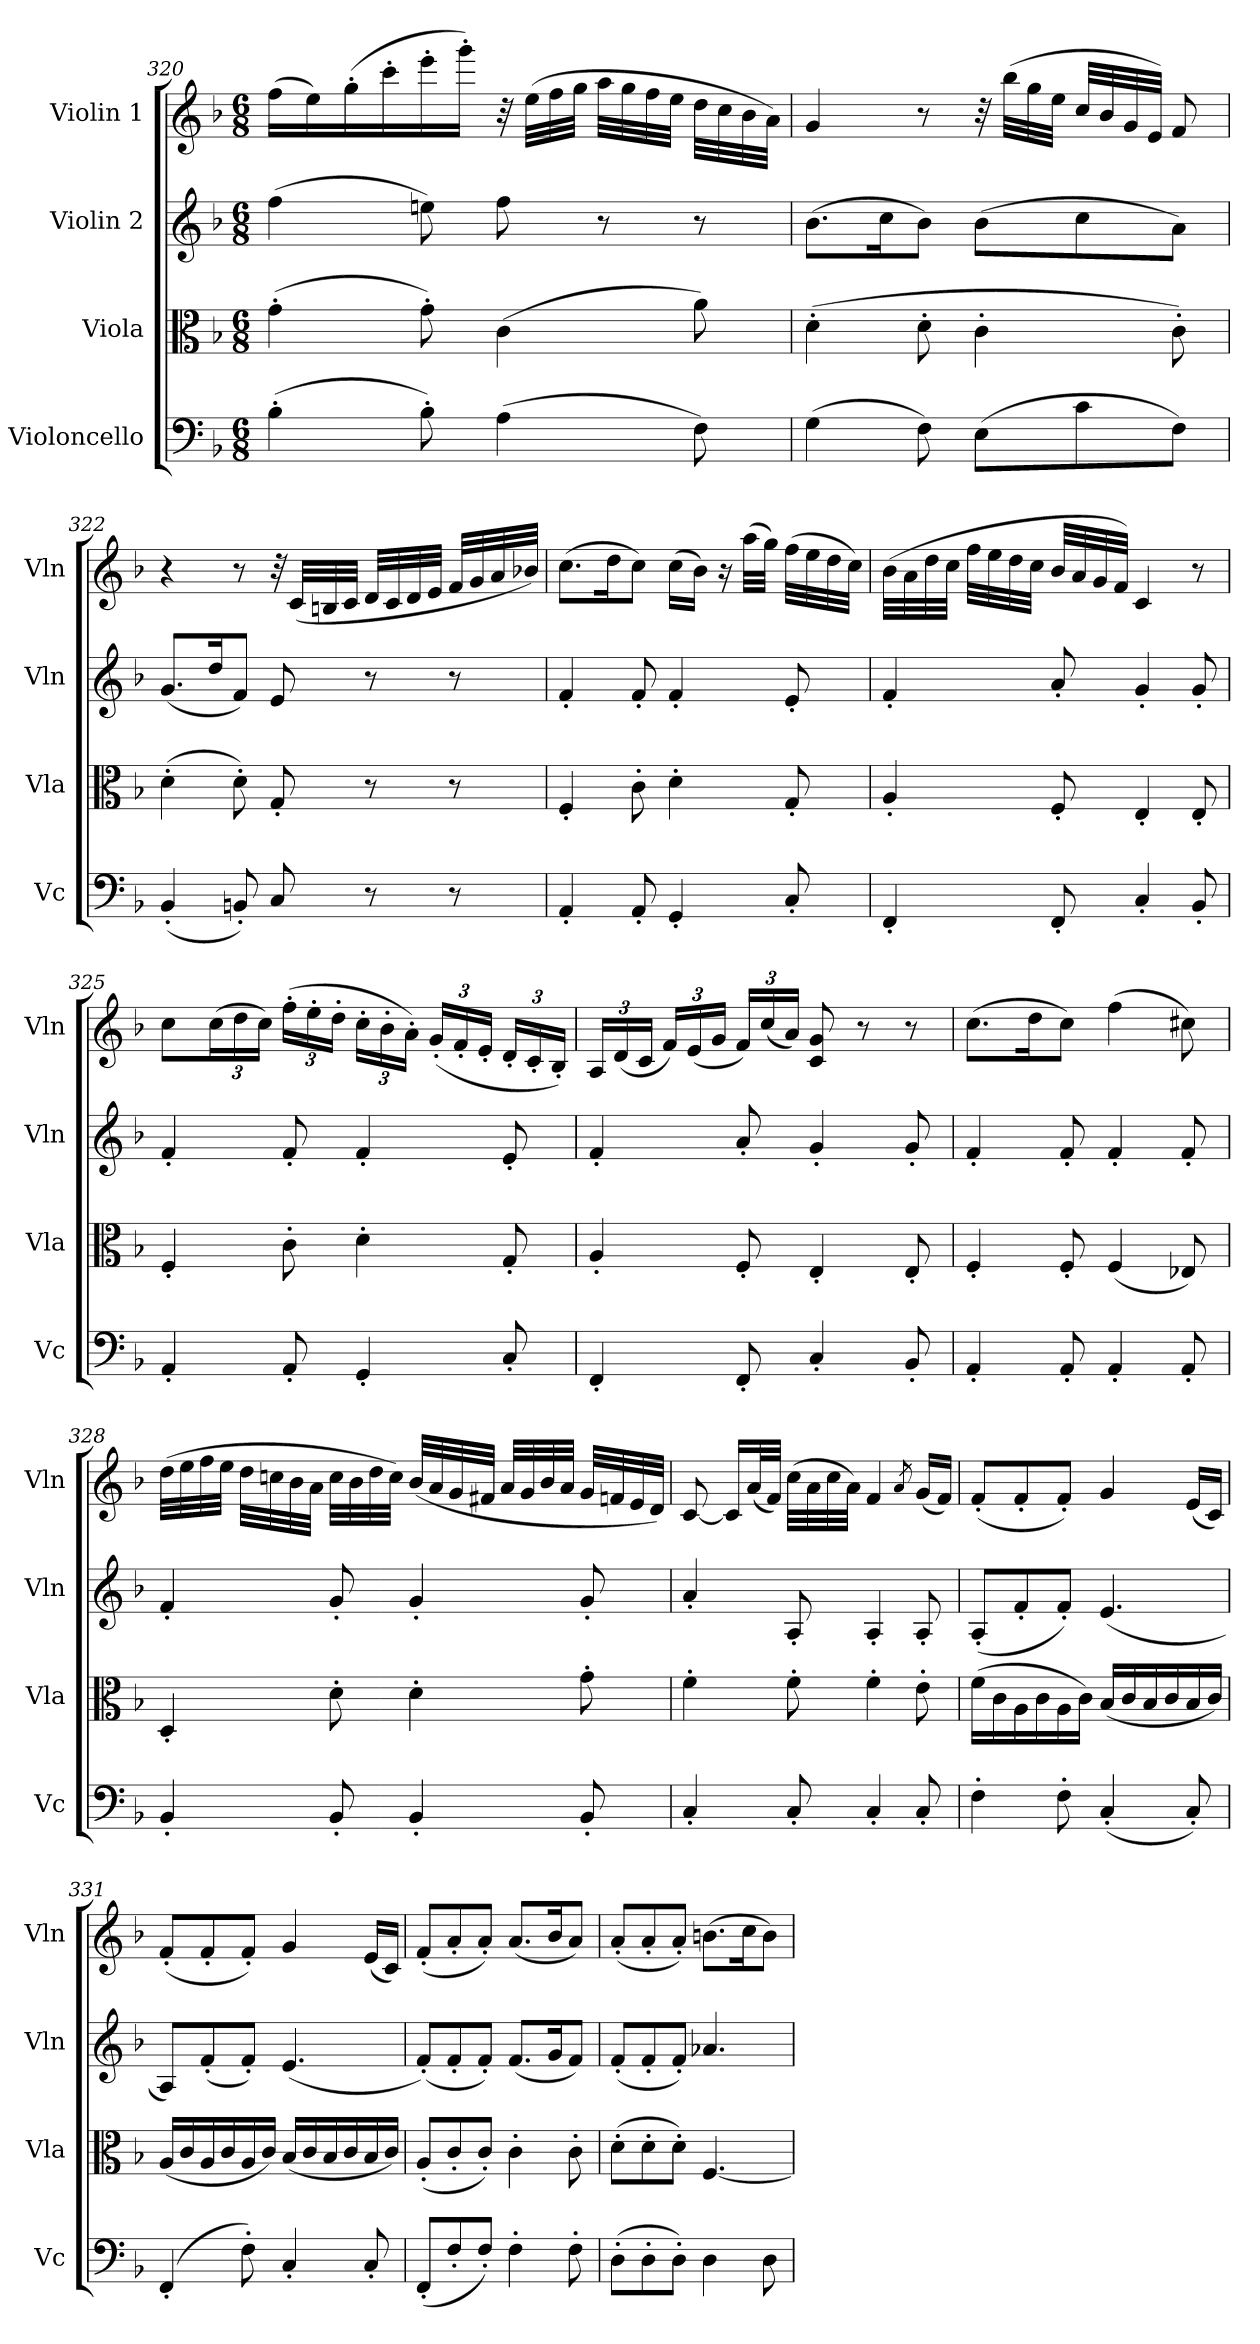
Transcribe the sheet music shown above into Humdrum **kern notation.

**kern	**kern	**kern	**kern
*part4	*part3	*part2	*part1
*staff4	*staff3	*staff2	*staff1
*I"Violoncello	*I"Viola	*I"Violin 2	*I"Violin 1
*I'Vc	*I'Vla	*I'Vln	*I'Vln
*clefF4	*clefC3	*clefG2	*clefG2
*k[b-]	*k[b-]	*k[b-]	*k[b-]
*M6/8	*M6/8	*M6/8	*M6/8
=320	=320	=320	=320
(>4B-'\	(>4g'\	(>4ff\	(>16ff\LL
.	.	.	16ee\)
.	.	.	(>16gg'\
.	.	.	16ccc'\
8B-'\)	8g'\)	8een\)	16eee'\
.	.	.	16ggg'\JJ)
(>4A\	(>4c\	8ff\	32r
.	.	.	(>32ee\LLL
.	.	.	32ff\
.	.	.	32gg\JJJ
.	.	8r	32aa\LLL
.	.	.	32gg\
.	.	.	32ff\
.	.	.	32ee\JJJ
8F\)	8a\)	8r	32dd\LLL
.	.	.	32cc\
.	.	.	32b-\
.	.	.	32a\JJJ)
!!LO:LB:g=z
=321	=321	=321	=321
(>4G\	(>4d'\	(>8.b-\L	4g/
.	.	16cc\K	.
8F\)	8d'\	8b-\J)	8r
(>8E\L	4c'\	(>8b-\L	32r
.	.	.	(>32bb-\LLL
.	.	.	32gg\
.	.	.	32ee\JJJ
8c\	.	8cc\	32cc/LLL
.	.	.	32b-/
.	.	.	32g/
.	.	.	32e/JJJ)
8F\J)	8c'\)	8a\J)	8f/
=322	=322	=322	=322
(<4BB-'/	(>4d'\	(<8.g/L	4r
.	.	16dd/K	.
8BBn'/)	8d'\)	8f/J)	8r
8C/	8G'/	8e/	32r
.	.	.	(<32c/LLL
.	.	.	32Bn/
.	.	.	32c/JJJ
8r	8r	8r	32d/LLL
.	.	.	32c/
.	.	.	32d/
.	.	.	32e/JJJ
8r	8r	8r	32f/LLL
.	.	.	32g/
.	.	.	32a/
.	.	.	32b-X/JJJ)
=323	=323	=323	=323
4AA'/	4F'/	4f'/	(>8.cc\L
.	.	.	16dd\K
8AA'/	8c'\	8f'/	8cc\J)
4GG'/	4d'\	4f'/	(>16cc\LL
.	.	.	16b-\JJ)
.	.	.	16r
.	.	.	(>32aa\LLL
.	.	.	32gg\JJJ)
8C'/	8G'/	8e'/	(>32ff\LLL
.	.	.	32ee\
.	.	.	32dd\
.	.	.	32cc\JJJ)
!!LO:LB:g=z
=324	=324	=324	=324
4FF'/	4A'/	4f'/	(>32b-\LLL
.	.	.	32a\
.	.	.	32dd\
.	.	.	32cc\JJJ
.	.	.	32ff\LLL
.	.	.	32ee\
.	.	.	32dd\
.	.	.	32cc\JJJ
8FF'/	8F'/	8a'/	32b-/LLL
.	.	.	32a/
.	.	.	32g/
.	.	.	32f/JJJ)
4C'/	4E'/	4g'/	4c/
8BB-'/	8E'/	8g'/	8r
=325	=325	=325	=325
4AA'/	4F'/	4f'/	8cc\L
*	*	*	*Xbrackettup
.	.	.	(>24cc\L
.	.	.	24dd\
.	.	.	24cc\JJ)
8AA'/	8c'\	8f'/	(>24ff'\LL
.	.	.	24ee'\
.	.	.	24dd'\JJ
4GG'/	4d'\	4f'/	24cc'\LL
.	.	.	24b-'\
.	.	.	24a'\JJ)
.	.	.	(<24g'/LL
.	.	.	24f'/
.	.	.	24e'/JJ
8C'/	8G'/	8e'/	24d'/LL
.	.	.	24c'/
.	.	.	24B-'/JJ)
=326	=326	=326	=326
4FF'/	4A'/	4f'/	24A/LL
.	.	.	(<24d/
.	.	.	24c/JJ
.	.	.	24f/LL)
.	.	.	(<24e/
.	.	.	24g/JJ
8FF'/	8F'/	8a'/	24f/LL)
.	.	.	(<24cc/
.	.	.	24a/JJ)
4C'/	4E'/	4g'/	8c/ 8g/
.	.	.	8r
8BB-'/	8E'/	8g'/	8r
!!LO:PB:g=z
=327	=327	=327	=327
4AA'/	4F'/	4f'/	(>8.cc\L
.	.	.	16dd\K
8AA'/	8F'/	8f'/	8cc\J)
4AA'/	(<4F/	4f'/	(>4ff\
8AA'/	8E-X/)	8f'/	8cc#X\)
=328	=328	=328	=328
4BB-'/	4D'/	4f'/	(>32dd\LLL
.	.	.	32ee\
.	.	.	32ff\
.	.	.	32ee\JJJ
.	.	.	32dd\LLL
.	.	.	32ccn\
.	.	.	32b-\
.	.	.	32a\JJJ
8BB-'/	8d'\	8g'/	32cc\LLL
.	.	.	32b-\
.	.	.	32dd\
.	.	.	32cc\JJJ)
4BB-'/	4d'\	4g'/	(<32b-/LLL
.	.	.	32a/
.	.	.	32g/
.	.	.	32f#X/JJJ
.	.	.	32a/LLL
.	.	.	32g/
.	.	.	32b-/
.	.	.	32a/JJJ
8BB-'/	8g'\	8g'/	32g/LLL
.	.	.	32fn/
.	.	.	32e/
.	.	.	32d/JJJ)
=329	=329	=329	=329
4C'/	4f'\	4a'/	[8c/
.	.	.	16c/LL]
.	.	.	(<32a/L
.	.	.	32f/JJJ)
8C'/	8f'\	8A'/	(>32cc\LLL
.	.	.	32a\
.	.	.	32cc\
.	.	.	32a\JJJ)
4C'/	4f'\	4A'/	4f/
.	.	.	8qa/
8C'/	8e'\	8A'/	(<16g/LL
.	.	.	16f/JJ)
!!LO:LB:g=z
=330	=330	=330	=330
4F'\	(>16f\LL	(<8A'/L	(<8f'/L
.	16c\	.	.
.	16A\	8f'/	8f'/
.	16c\	.	.
8F'\	16A\	8f'/J)	8f'/J)
.	16c\JJ)	.	.
(<4C'/	(<16B-/LL	(<4.e/	4g/
.	16c/	.	.
.	16B-/	.	.
.	16c/	.	.
8C'/)	16B-/	.	(<16e/LL
.	16c/JJ)	.	16c/JJ)
=331	=331	=331	=331
(>4FF'/	(<16A/LL	8A/L)	(<8f'/L
.	16c/	.	.
.	16A/	(<8f'/	8f'/
.	16c/	.	.
8F'\)	16A/	8f'/J)	8f'/J)
.	16c/JJ)	.	.
4C'/	(<16B-/LL	(<4.e/	4g/
.	16c/	.	.
.	16B-/	.	.
.	16c/	.	.
8C'/	16B-/	.	(<16e/LL
.	16c/JJ)	.	16c/JJ)
=332	=332	=332	=332
(<8FF'/L	(<8A'/L	(<8f'/L)	(<8f'/L
8F'/	8c'/	8f'/	8a'/
8F'/J)	8c'/J)	8f'/J)	8a'/J)
4F'\	4c'\	(<8.f/L	(<8.a/L
.	.	16g/K	16b-/K
8F'\	8c'\	8f/J)	8a/J)
=333	=333	=333	=333
(>8D'\L	(>8d'\L	(<8f'/L	(<8a'/L
8D'\	8d'\	8f'/	8a'/
8D'\J)	8d'\J)	8f'/J)	8a'/J)
4D\	[4.F/	4.a-X/	(>8.bn\L
.	.	.	16cc\K
8D\	.	.	8b\J)
=	=	=	=
*-	*-	*-	*-
